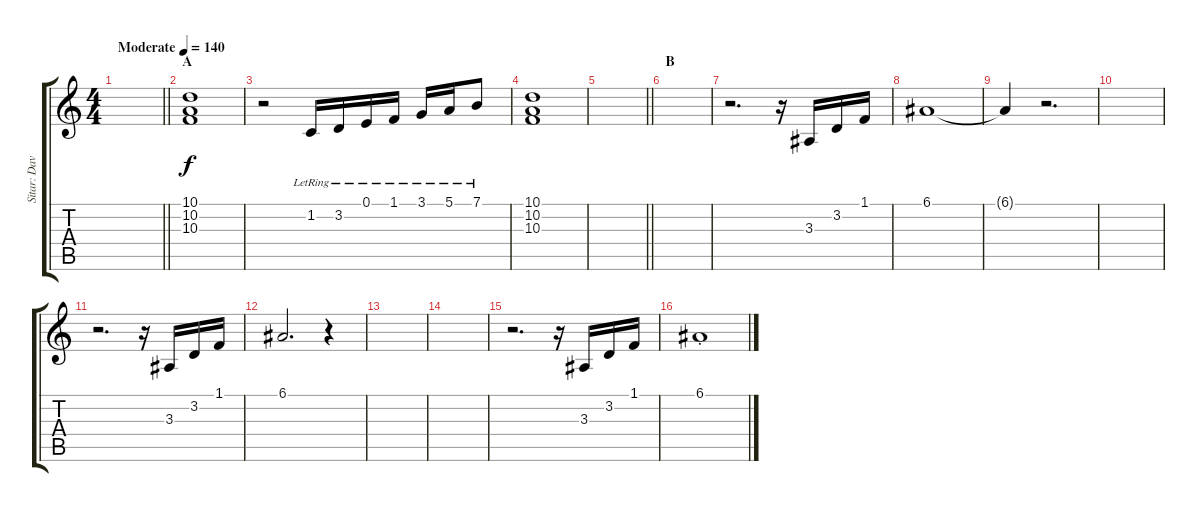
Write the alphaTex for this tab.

\track ("Sitar: Davey Johnstone" "Sitar: Dav") {instrument sitar}
\staff {score tabs}
\tuning (E4 B3 G3 D3 A2 E2) {hide}
\ts (4 4)
\tempo (140 "Moderate")
\clef g2
\barLineRight lightlight
\ks c
|
\section ("" "A")
(10.1 10.2 10.3).1 |
r.2 1.2{lr}.16 3.2{lr}.16 0.1{lr}.16 1.1{lr}.16 3.1{lr}.16 5.1{lr}.16 7.1{lr}.8 |
(10.1 10.2 10.3).1 |
\barLineRight lightlight
|
\section ("" "B")
|
r.2{d} r.16 3.3.16 3.2.16 1.1.16 |
6.1.1 |
6.1{t}.4 r.2{d} |
|
r.2{d} r.16 3.3.16 3.2.16 1.1.16 |
6.1.2{d} r.4 |
|
|
r.2{d} r.16 3.3.16 3.2.16 1.1.16 |
6.1{st}.1
